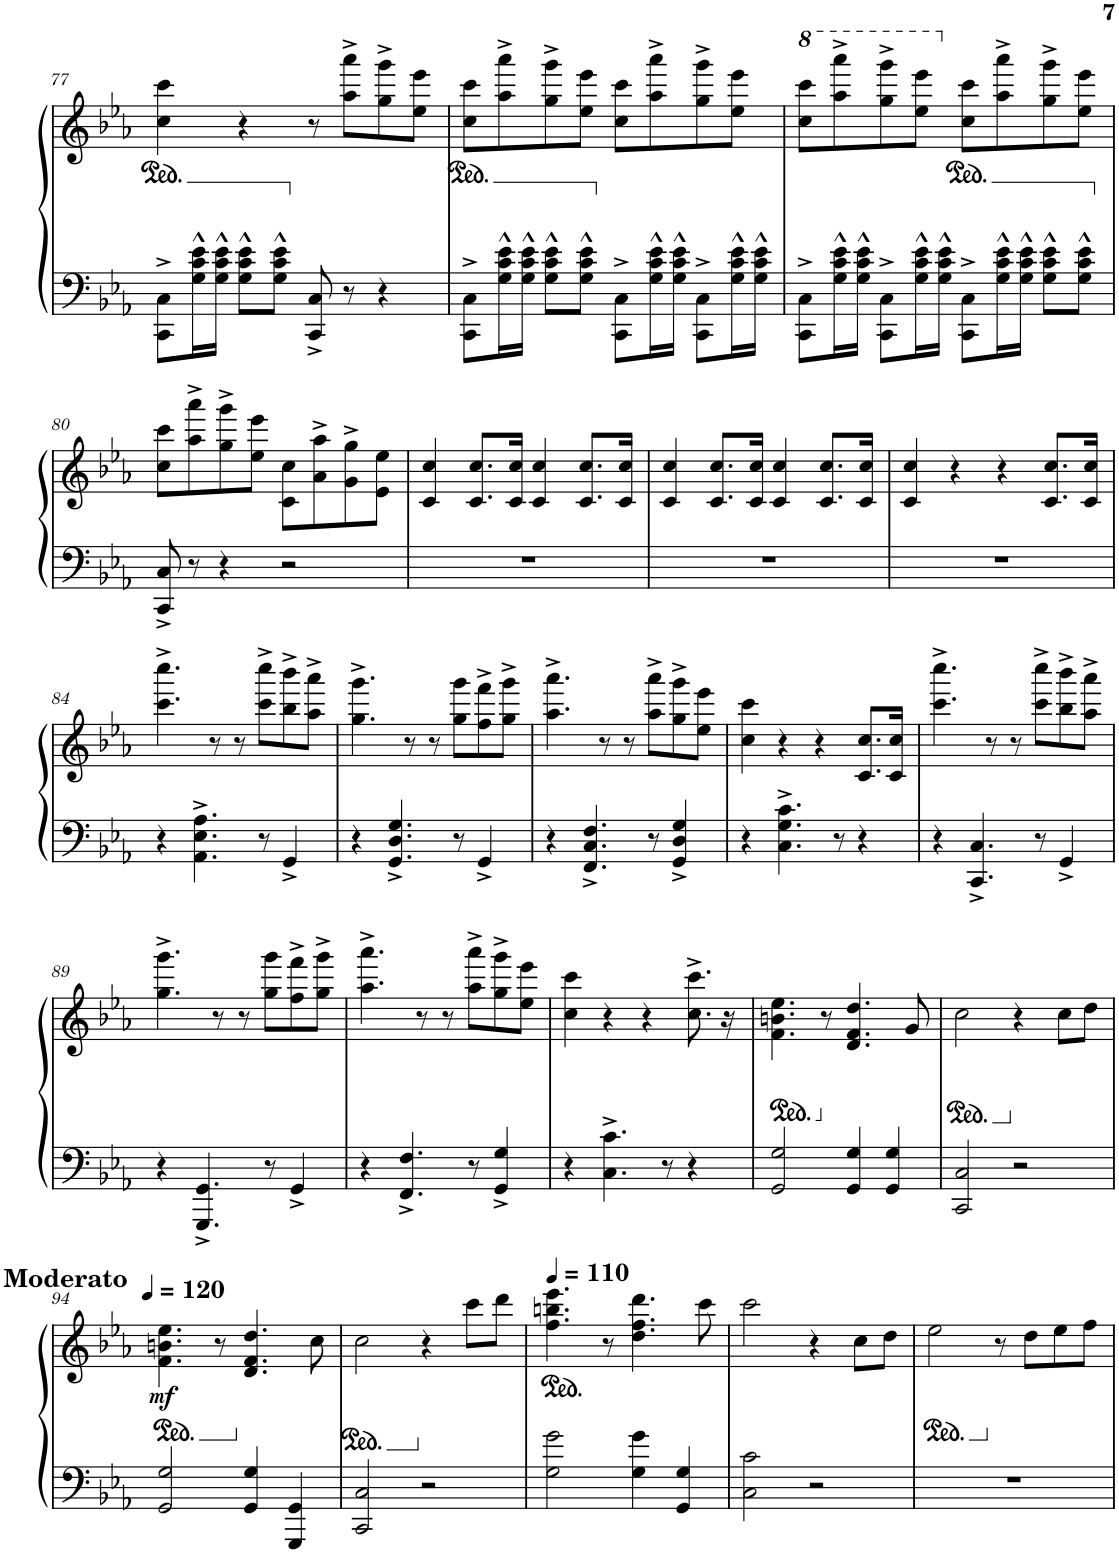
**kern	**kern	**dynam
*part1	*part1	*part1
*staff2	*staff1	*staff1/2
*I"Piano	*	*
*I'Pno.	*	*
!!LO:PB:g=z
*clefF4	*clefG2	*
*k[b-e-a-]	*k[b-e-a-]	*
*M4/4	*M4/4	*
=77	=77	=77
8CC\^ 8C\^L	4cc\ 4ccc\	.
16G\^^ 16c\^^ 16e-\^^L	.	.
16G\^^ 16c\^^ 16e-\^^JJ	.	.
8G\^^ 8c\^^ 8e-\^^L	4r	.
8G\^^ 8c\^^ 8e-\^^J	.	.
8CC/^ 8C/^	8r	.
8r	8aa-\^ 8aaa-\^L	.
4r	8gg\^ 8ggg\^	.
.	8ee-\ 8eee-\J	.
=78	=78	=78
8CC\^ 8C\^L	8cc\ 8ccc\L	.
16G\^^ 16c\^^ 16e-\^^L	8aa-\^ 8aaa-\^	.
16G\^^ 16c\^^ 16e-\^^JJ	.	.
8G\^^ 8c\^^ 8e-\^^L	8gg\^ 8ggg\^	.
8G\^^ 8c\^^ 8e-\^^J	8ee-\ 8eee-\J	.
8CC\^ 8C\^L	8cc\ 8ccc\L	.
16G\^^ 16c\^^ 16e-\^^L	8aa-\^ 8aaa-\^	.
16G\^^ 16c\^^ 16e-\^^JJ	.	.
8CC\^ 8C\^L	8gg\^ 8ggg\^	.
16G\^^ 16c\^^ 16e-\^^L	8ee-\ 8eee-\J	.
16G\^^ 16c\^^ 16e-\^^JJ	.	.
=79	=79	=79
*	*8va	*
8CC\^ 8C\^L	8ccc\ 8cccc\L	.
16G\^^ 16c\^^ 16e-\^^L	8aaa-\^ 8aaaa-\^	.
16G\^^ 16c\^^ 16e-\^^JJ	.	.
8CC\^ 8C\^L	8ggg\^ 8gggg\^	.
16G\^^ 16c\^^ 16e-\^^L	8eee-\ 8eeee-\J	.
16G\^^ 16c\^^ 16e-\^^JJ	.	.
*	*X8va	*
8CC\^ 8C\^L	8cc\ 8ccc\L	.
16G\^^ 16c\^^ 16e-\^^L	8aa-\^ 8aaa-\^	.
16G\^^ 16c\^^ 16e-\^^JJ	.	.
8G\^^ 8c\^^ 8e-\^^L	8gg\^ 8ggg\^	.
8G\^^ 8c\^^ 8e-\^^J	8ee-\ 8eee-\J	.
!!LO:LB:g=z
=80	=80	=80
8CC/^ 8C/^	8cc\ 8ccc\L	.
8r	8aa-\^ 8aaa-\^	.
4r	8gg\^ 8ggg\^	.
.	8ee-\ 8eee-\J	.
2r	8c\ 8cc\L	.
.	8a-\^ 8aa-\^	.
.	8g\^ 8gg\^	.
.	8e-\ 8ee-\J	.
=81	=81	=81
1r	4c/ 4cc/	.
.	8.c/ 8.cc/L	.
.	16c/ 16cc/Jk	.
.	4c/ 4cc/	.
.	8.c/ 8.cc/L	.
.	16c/ 16cc/Jk	.
=82	=82	=82
1r	4c/ 4cc/	.
.	8.c/ 8.cc/L	.
.	16c/ 16cc/Jk	.
.	4c/ 4cc/	.
.	8.c/ 8.cc/L	.
.	16c/ 16cc/Jk	.
=83	=83	=83
1r	4c/ 4cc/	.
.	4r	.
.	4r	.
.	8.c/ 8.cc/L	.
.	16c/ 16cc/Jk	.
!!LO:LB:g=z
=84	=84	=84
4r	4.ccc\^ 4.cccc\^	.
4.AA-\^ 4.E-\^ 4.A-\^	.	.
.	8r	.
.	8r	.
8r	8ccc\^ 8cccc\^L	.
4GG^/	8bb-\^ 8bbb-\^	.
.	8aa-\^ 8aaa-\^J	.
=85	=85	=85
4r	4.gg\^ 4.ggg\^	.
4.GG/^ 4.D/^ 4.G/^	.	.
.	8r	.
.	8r	.
8r	8gg\ 8ggg\L	.
4GG^/	8ff\^ 8fff\^	.
.	8gg\^ 8ggg\^J	.
=86	=86	=86
4r	4.aa-\^ 4.aaa-\^	.
4.FF/^ 4.C/^ 4.F/^	.	.
.	8r	.
.	8r	.
8r	8aa-\^ 8aaa-\^L	.
4GG/^ 4D/^ 4G/^	8gg\^ 8ggg\^	.
.	8ee-\ 8eee-\J	.
=87	=87	=87
4r	4cc\ 4ccc\	.
4.C\^ 4.G\^ 4.c\^	4r	.
.	4r	.
8r	.	.
4r	8.c/ 8.cc/L	.
.	16c/ 16cc/Jk	.
=88	=88	=88
4r	4.ccc\^ 4.cccc\^	.
4.CC/^ 4.C/^	.	.
.	8r	.
.	8r	.
8r	8ccc\^ 8cccc\^L	.
4GG^/	8bb-\^ 8bbb-\^	.
.	8aa-\^ 8aaa-\^J	.
!!LO:LB:g=z
=89	=89	=89
4r	4.gg\^ 4.ggg\^	.
4.GGG/^ 4.GG/^	.	.
.	8r	.
.	8r	.
8r	8gg\ 8ggg\L	.
4GG^/	8ff\^ 8fff\^	.
.	8gg\^ 8ggg\^J	.
=90	=90	=90
4r	4.aa-\^ 4.aaa-\^	.
4.FF/^ 4.F/^	.	.
.	8r	.
.	8r	.
8r	8aa-\^ 8aaa-\^L	.
4GG/^ 4G/^	8gg\^ 8ggg\^	.
.	8ee-\ 8eee-\J	.
=91	=91	=91
4r	4cc\ 4ccc\	.
4.C\^ 4.c\^	4r	.
.	4r	.
8r	.	.
4r	8.cc\^ 8.ccc\^	.
.	16r	.
=92	=92	=92
*	*ped	*
2GG/ 2G/	4.f\ 4.bn\ 4.ee-\	.
*	*Xped	*
.	8r	.
4GG/ 4G/	4.d/ 4.f/ 4.dd/	.
4GG/ 4G/	.	.
.	8g/	.
=93	=93	=93
*	*ped	*
2CC/ 2C/	2cc\	.
*	*Xped	*
2r	4r	.
.	8cc\L	.
.	8dd\J	.
!!LO:LB:g=z
=94	=94	=94
*	*ped	*
*	*MM120	*
!	!LO:TX:a:B:t=Moderato	!
!	!	!LO:DY:b
2GG/ 2G/	4.f\ 4.bn\ 4.ee-\	mf
.	8r	.
*	*Xped	*
4GG/ 4G/	4.d/ 4.f/ 4.dd/	.
4GGG/ 4GG/	.	.
.	8cc\	.
=95	=95	=95
*	*ped	*
2CC/ 2C/	2cc\	.
*	*Xped	*
2r	4r	.
.	8ccc\L	.
.	8ddd\J	.
=96	=96	=96
*	*ped	*
*	*MM110	*
2G\ 2g\	4.ff\ 4.bbn\ 4.eee-\	.
*	*Xped	*
.	8r	.
4G\ 4g\	4.dd\ 4.ff\ 4.ddd\	.
4GG/ 4G/	.	.
.	8ccc\	.
=97	=97	=97
2C\ 2c\	2ccc\	.
2r	4r	.
.	8cc\L	.
.	8dd\J	.
=98	=98	=98
*	*ped	*
1r	2ee-\	.
*	*Xped	*
.	8r	.
.	8dd\L	.
.	8ee-\	.
.	8ff\J	.
=	=	=
*-	*-	*-
